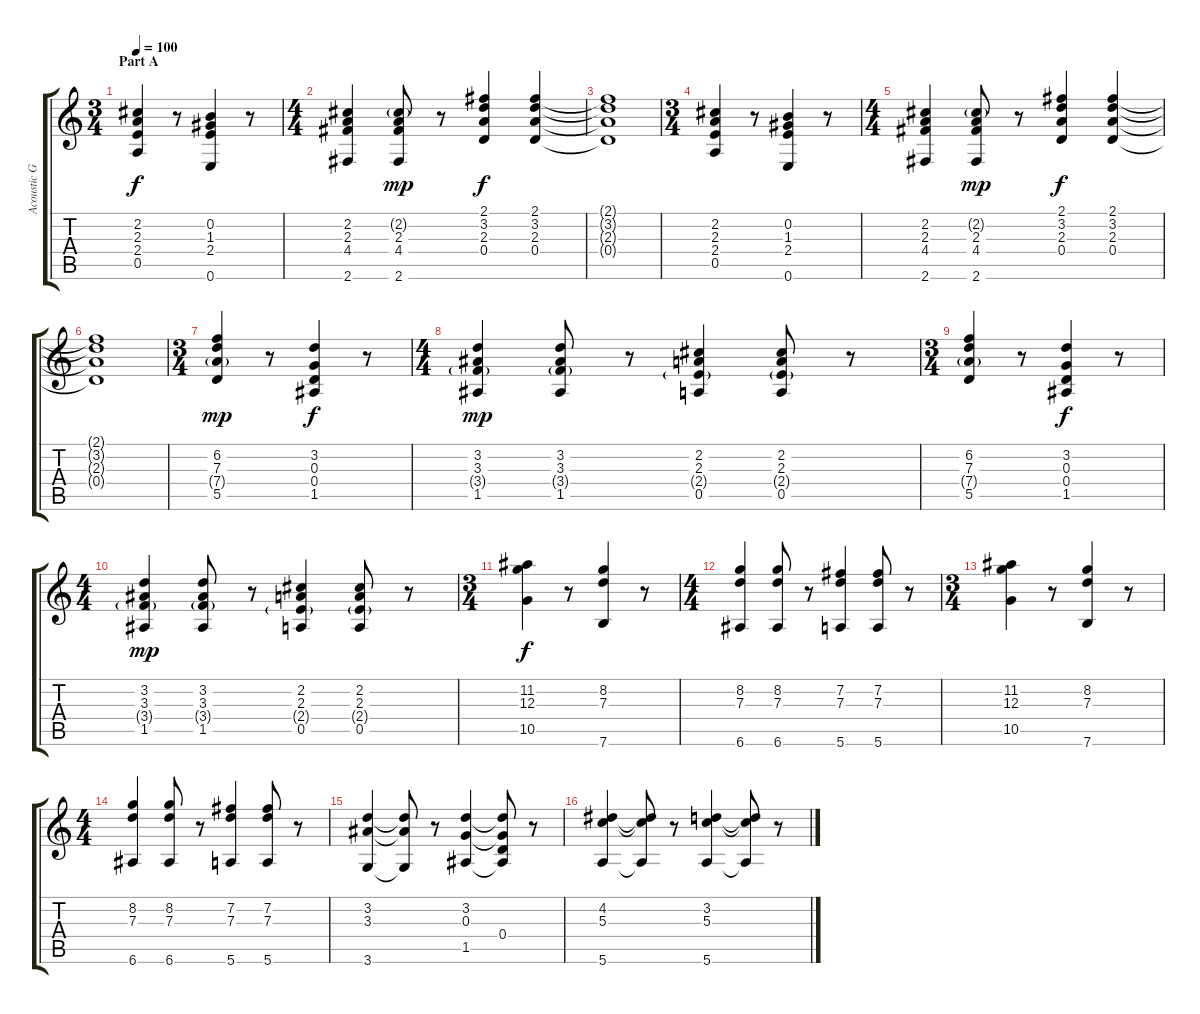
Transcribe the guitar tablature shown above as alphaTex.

\track ("Acoustic Guitar - John Frusciante" "Acoustic G") {solo instrument acousticguitarsteel}
\staff {score tabs}
\tuning (E4 B3 G3 D3 A2 E2) {hide}
\ts (3 4)
\section ("" "Part A")
\tempo 100
\clef g2
\ks c
(2.2 2.3 2.4 0.5).4{dy f instrument acousticguitarsteel} r.8 (0.2 1.3 2.4 0.6).4 r.8 |
\ts (4 4)
(2.2 2.3 4.4 2.6).4 (2.2{g} 2.3 4.4 2.6).8{dy mp} r.8 (2.1 3.2 2.3 0.4).4{dy f} (2.1 3.2 2.3 0.4).4 |
(2.1{t} 3.2{t} 2.3{t} 0.4{t}).1 |
\ts (3 4)
(2.2 2.3 2.4 0.5).4 r.8 (0.2 1.3 2.4 0.6).4 r.8 |
\ts (4 4)
(2.2 2.3 4.4 2.6).4 (2.2{g} 2.3 4.4 2.6).8{dy mp} r.8 (2.1 3.2 2.3 0.4).4{dy f} (2.1 3.2 2.3 0.4).4 |
(2.1{t} 3.2{t} 2.3{t} 0.4{t}).1 |
\ts (3 4)
(6.2 7.3 7.4{g} 5.5).4{dy mp} r.8 (3.2 0.3 0.4 1.5).4{dy f} r.8 |
\ts (4 4)
(3.2 3.3 3.4{g} 1.5).4{dy mp} (3.2 3.3 3.4{g} 1.5).8 r.8 (2.2 2.3 2.4{g} 0.5).4 (2.2 2.3 2.4{g} 0.5).8 r.8 |
\ts (3 4)
(6.2 7.3 7.4{g} 5.5).4 r.8 (3.2 0.3 0.4 1.5).4{dy f} r.8 |
\ts (4 4)
(3.2 3.3 3.4{g} 1.5).4{dy mp} (3.2 3.3 3.4{g} 1.5).8 r.8 (2.2 2.3 2.4{g} 0.5).4 (2.2 2.3 2.4{g} 0.5).8 r.8 |
\ts (3 4)
(11.2 12.3 10.5).4{dy f} r.8 (8.2 7.3 7.6).4 r.8 |
\ts (4 4)
(8.2 7.3 6.6).4 (8.2 7.3 6.6).8 r.8 (7.2 7.3 5.6).4 (7.2 7.3 5.6).8 r.8 |
\ts (3 4)
(11.2 12.3 10.5).4 r.8 (8.2 7.3 7.6).4 r.8 |
\ts (4 4)
(8.2 7.3 6.6).4 (8.2 7.3 6.6).8 r.8 (7.2 7.3 5.6).4 (7.2 7.3 5.6).8 r.8 |
(3.2 3.3 3.6).4 (3.2{t} 3.3{t} 3.6{t}).8 r.8 (3.2 0.3 1.5).4 (3.2{t} 0.3{t} 0.4 1.5{t}).8 r.8 |
(4.2 5.3 5.6).4 (4.2{t} 5.3{t} 5.6{t}).8 r.8 (3.2 5.3 5.6).4 (3.2{t} 5.3{t} 5.6{t}).8 r.8
